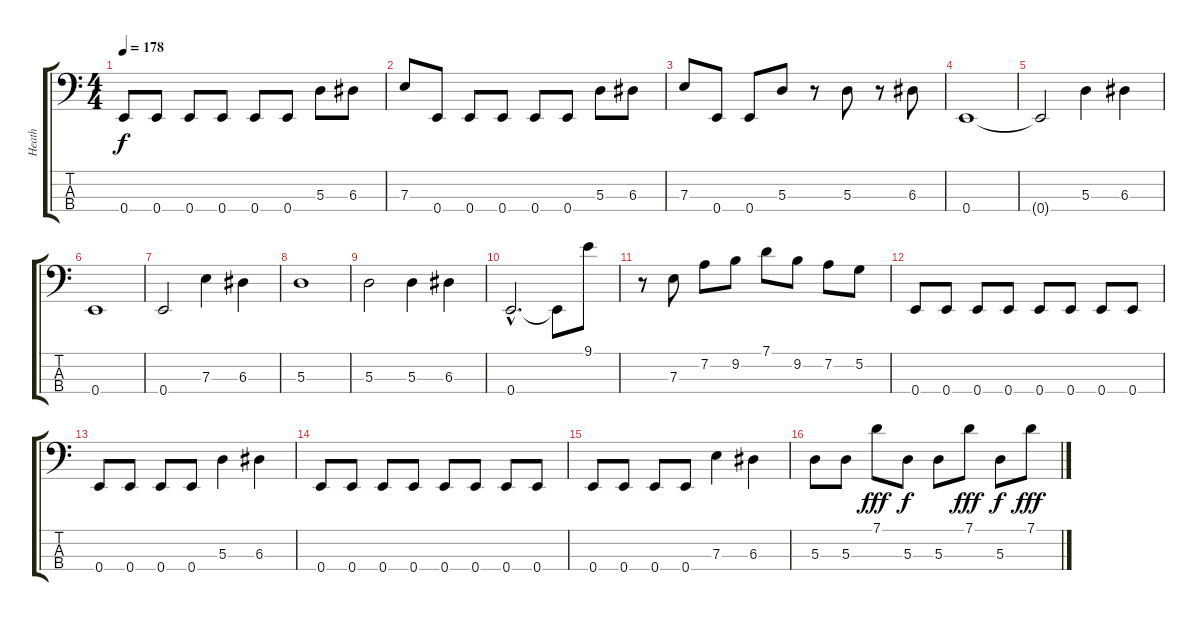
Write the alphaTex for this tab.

\track ("Heath" "Heath") {instrument electricbasspick}
\staff {score tabs}
\tuning (G2 D2 A1 E1) {hide}
\ts (4 4)
\tempo 178
\clef f4
\ks c
0.4.8{dy f} 0.4.8 0.4.8 0.4.8 0.4.8 0.4.8 5.3.8 6.3.8 |
7.3.8 0.4.8 0.4.8 0.4.8 0.4.8 0.4.8 5.3.8 6.3.8 |
7.3.8 0.4.8 0.4.8 5.3.8 r.8 5.3.8 r.8 6.3.8 |
0.4.1 |
0.4{t}.2 5.3.4 6.3.4 |
0.4.1 |
0.4.2 7.3.4 6.3.4 |
5.3.1 |
5.3.2 5.3.4 6.3.4 |
0.4{hac}.2{d} 0.4{t}.8 9.1.8 |
r.8 7.3.8 7.2.8 9.2.8 7.1.8 9.2.8 7.2.8 5.2.8 |
0.4.8 0.4.8 0.4.8 0.4.8 0.4.8 0.4.8 0.4.8 0.4.8 |
0.4.8 0.4.8 0.4.8 0.4.8 5.3.4 6.3.4 |
0.4.8 0.4.8 0.4.8 0.4.8 0.4.8 0.4.8 0.4.8 0.4.8 |
0.4.8 0.4.8 0.4.8 0.4.8 7.3.4 6.3.4 |
5.3.8 5.3.8 7.1.8{dy fff} 5.3.8{dy f} 5.3.8 7.1.8{dy fff} 5.3.8{dy f} 7.1.8{dy fff}
